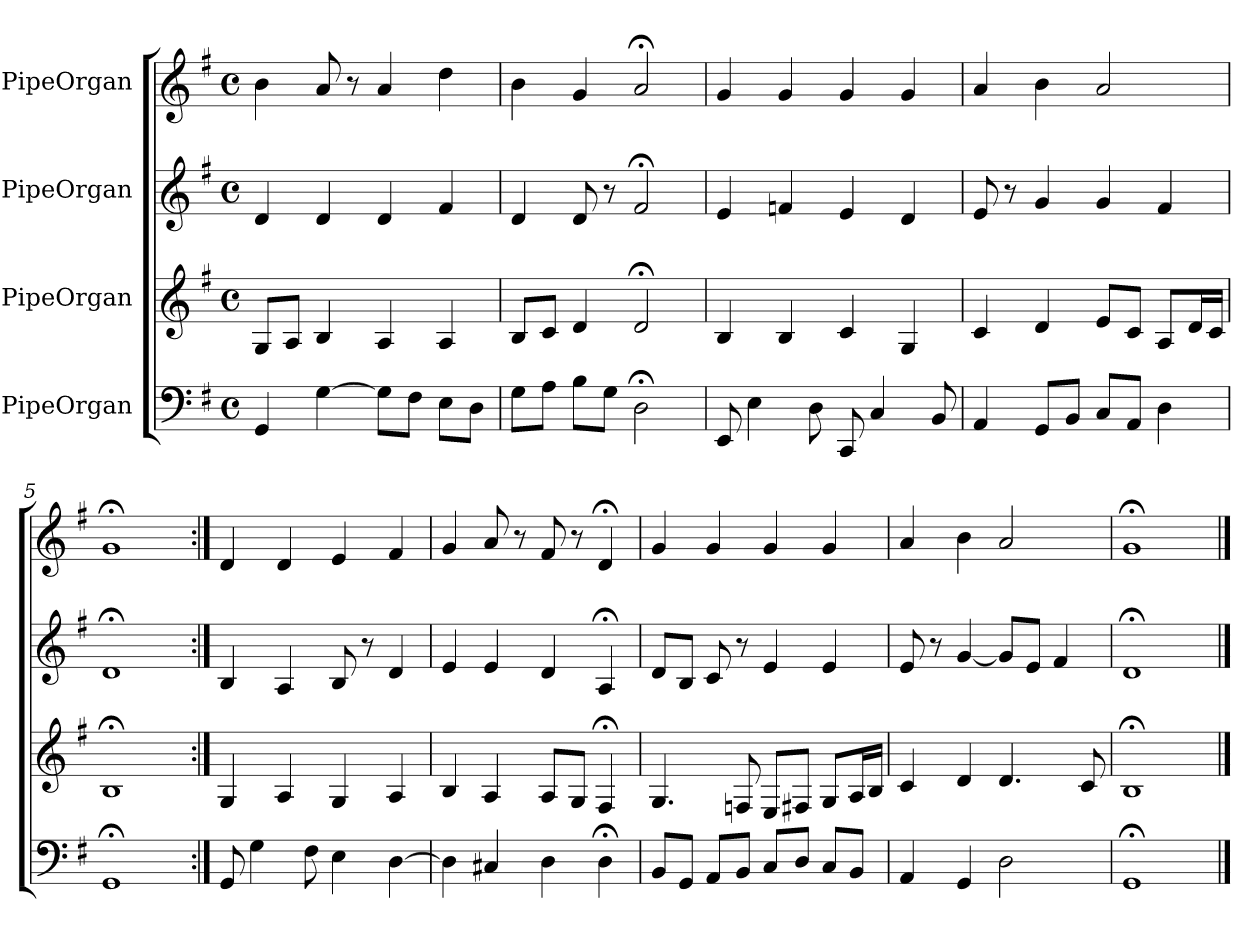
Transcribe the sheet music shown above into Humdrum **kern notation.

**kern	**kern	**kern	**kern
*part4	*part3	*part2	*part1
*staff4	*staff3	*staff2	*staff1
*I"PipeOrgan	*I"PipeOrgan	*I"PipeOrgan	*I"PipeOrgan
*k[f#]	*k[f#]	*k[f#]	*k[f#]
*G:	*G:	*G:	*G:
*M4/4	*M4/4	*M4/4	*M4/4
*met(c)	*met(c)	*met(c)	*met(c)
*MM60	*MM60	*MM60	*MM60
=1	=1	=1	=1
4GG	8GL	4d	4b
.	8AJ	.	.
[4G	4B	4d	8a
.	.	.	8r
8GL]	4A	4d	4a
8F#J	.	.	.
8EL	4A	4f#	4dd
8DJ	.	.	.
=2	=2	=2	=2
8GL	8BL	4d	4b
8AJ	8cJ	.	.
8BL	4d	8d	4g
8GJ	.	8r	.
2D;<	2d;<	2f#;<	2a;<
=3	=3	=3	=3
8EE	4B	4e	4g
4E	.	.	.
.	4B	4fn	4g
8D	.	.	.
8CC	4c	4e	4g
4C	.	.	.
.	4G	4d	4g
8BB	.	.	.
=4	=4	=4	=4
4AA	4c	8e	4a
.	.	8r	.
8GGL	4d	4g	4b
8BBJ	.	.	.
8CL	8eL	4g	2a
8AAJ	8cJ	.	.
4D	8AL	4f#	.
.	16dL	.	.
.	16cJJ	.	.
=5	=5	=5	=5
1GG;<	1B;<	1d;<	1g;<
=6:|!	=6:|!	=6:|!	=6:|!
8GG	4G	4B	4d
4G	.	.	.
.	4A	4A	4d
8F#	.	.	.
4E	4G	8B	4e
.	.	8r	.
[4D	4A	4d	4f#
=7	=7	=7	=7
4D]	4B	4e	4g
4C#X	4A	4e	8a
.	.	.	8r
4D	8AL	4d	8f#
.	8GJ	.	8r
4D;<	4F#;<	4A;<	4d;<
=8	=8	=8	=8
8BBL	4.G	8dL	4g
8GGJ	.	8BJ	.
8AAL	.	8c	4g
8BBJ	8Fn	8r	.
8CL	8EL	4e	4g
8DJ	8F#XJ	.	.
8CL	8GL	4e	4g
8BBJ	16AL	.	.
.	16BJJ	.	.
=9	=9	=9	=9
4AA	4c	8e	4a
.	.	8r	.
4GG	4d	[4g	4b
2D	4.d	8gL]	2a
.	.	8eJ	.
.	.	4f#	.
.	8c	.	.
=10	=10	=10	=10
1GG;<	1B;<	1d;<	1g;<
==	==	==	==
*-	*-	*-	*-
